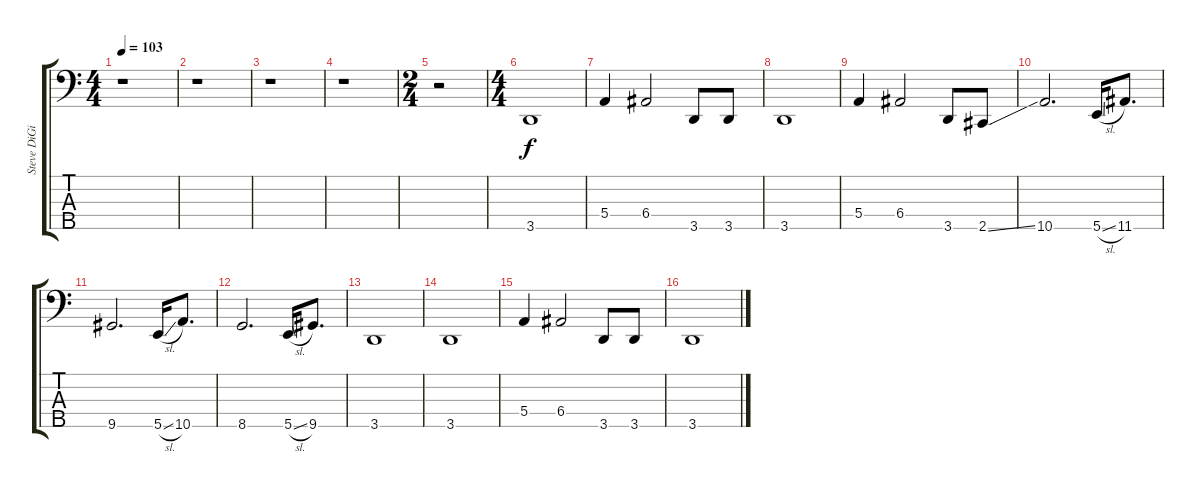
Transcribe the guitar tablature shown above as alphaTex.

\track ("Steve DiGiorgio" "Steve DiGi") {instrument fretlessbass}
\staff {score tabs}
\tuning (G2 D2 A1 E1 B0) {hide}
\ts (4 4)
\tempo 103
\clef f4
\ks c
r.1{dy f instrument fretlessbass} |
r.1 |
r.1 |
r.1 |
\ts (2 4)
r.2 |
\ts (4 4)
3.5.1 |
5.4.4 6.4.2 3.5.8 3.5.8 |
3.5.1 |
5.4.4 6.4.2 3.5.8 2.5{ss}.8 |
10.5.2{d} 5.5{sl}.16 11.5.8{d} |
9.5.2{d} 5.5{sl}.16 10.5.8{d} |
8.5.2{d} 5.5{sl}.16 9.5.8{d} |
3.5.1 |
3.5.1 |
5.4.4 6.4.2 3.5.8 3.5.8 |
3.5.1
